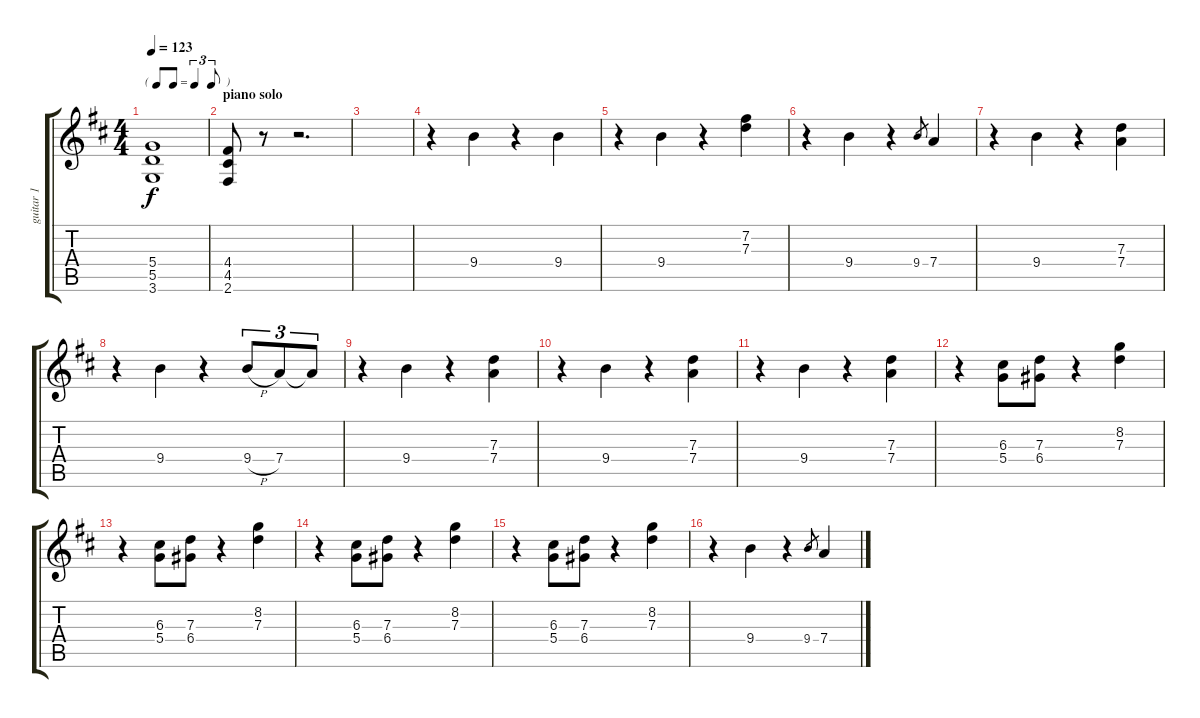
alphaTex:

\track ("guitar 1" "guitar 1") {instrument overdrivenguitar}
\staff {score tabs}
\tuning (E4 B3 G3 D3 A2 E2) {hide}
\ts (4 4)
\tf triplet8th
\tempo 123
\clef g2
\ks d
(5.4{t} 5.5{t} 3.6{t}).1{dy f} |
\section ("" "piano solo")
(4.4 4.5 2.6).8 r.8 r.2{d} |
|
r.4 9.4.4 r.4 9.4.4 |
r.4 9.4.4 r.4 (7.2 7.3).4 |
r.4 9.4.4 r.4 9.4.8{gr} 7.4.4 |
r.4 9.4.4 r.4 (7.3 7.4).4 |
r.4 9.4.4 r.4 9.4{h}.8{tu (3 2)} 7.4.8{tu (3 2)} 7.4{t}.8{tu (3 2)} |
r.4 9.4.4 r.4 (7.3 7.4).4 |
r.4 9.4.4 r.4 (7.3 7.4).4 |
r.4 9.4.4 r.4 (7.3 7.4).4 |
r.4 (6.3 5.4).8 (7.3 6.4).8 r.4 (8.2 7.3).4 |
r.4 (6.3 5.4).8 (7.3 6.4).8 r.4 (8.2 7.3).4 |
r.4 (6.3 5.4).8 (7.3 6.4).8 r.4 (8.2 7.3).4 |
r.4 (6.3 5.4).8 (7.3 6.4).8 r.4 (8.2 7.3).4 |
r.4 9.4.4 r.4 9.4.8{gr} 7.4.4
